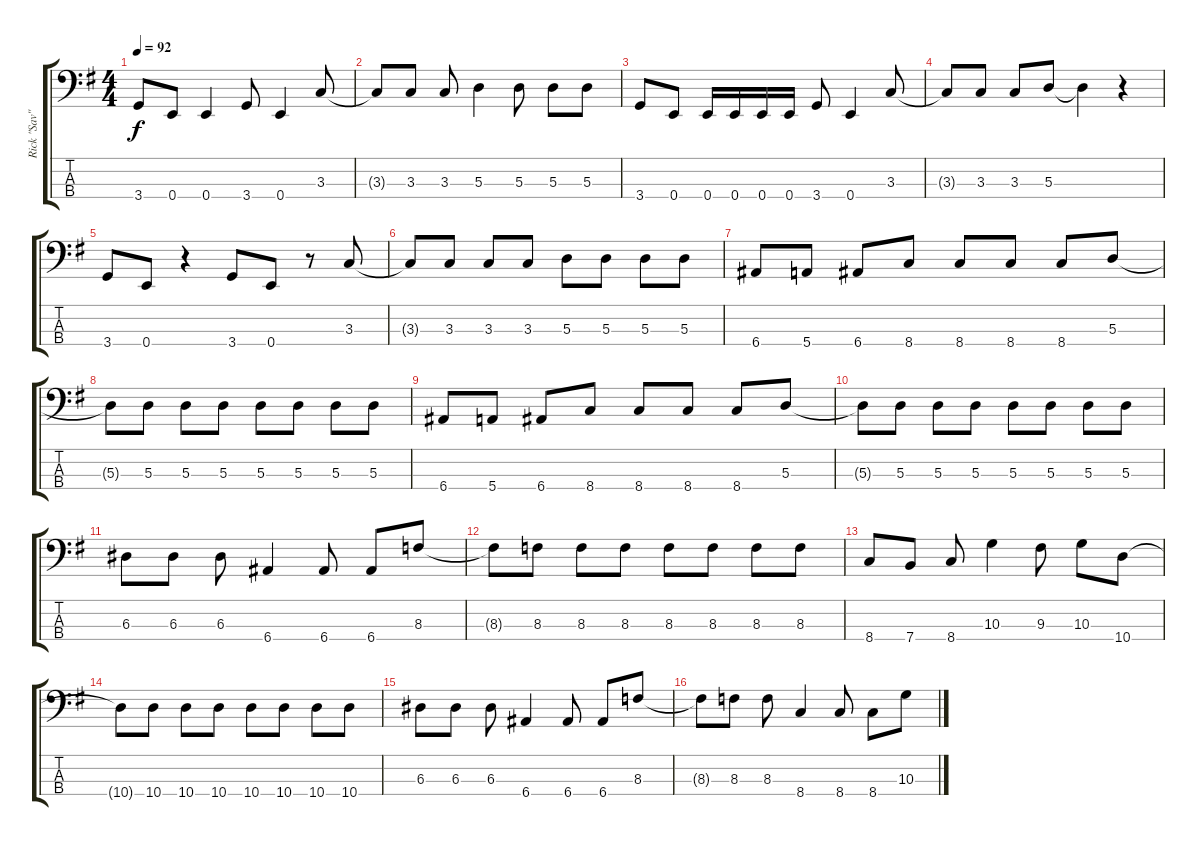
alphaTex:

\track ("Rick \"Sav\" Savage" "Rick \"Sav\"") {instrument slapbass1}
\staff {score tabs}
\tuning (G2 D2 A1 E1) {hide}
\ts (4 4)
\tempo 92
\clef f4
\ks eminor
3.4.8{dy f} 0.4.8 0.4.4 3.4.8 0.4.4 3.3.8 |
3.3{t}.8 3.3.8 3.3.8 5.3.4 5.3.8 5.3.8 5.3.8 |
3.4.8 0.4.8 0.4.16 0.4.16 0.4.16 0.4.16 3.4.8 0.4.4 3.3.8 |
3.3{t}.8 3.3.8 3.3.8 5.3.8 5.3{t}.4 r.4 |
3.4.8 0.4.8 r.4 3.4.8 0.4.8 r.8 3.3.8 |
3.3{t}.8 3.3.8 3.3.8 3.3.8 5.3.8 5.3.8 5.3.8 5.3.8 |
6.4.8 5.4.8 6.4.8 8.4.8 8.4.8 8.4.8 8.4.8 5.3.8 |
5.3{t}.8 5.3.8 5.3.8 5.3.8 5.3.8 5.3.8 5.3.8 5.3.8 |
6.4.8 5.4.8 6.4.8 8.4.8 8.4.8 8.4.8 8.4.8 5.3.8 |
5.3{t}.8 5.3.8 5.3.8 5.3.8 5.3.8 5.3.8 5.3.8 5.3.8 |
6.3.8 6.3.8 6.3.8 6.4.4 6.4.8 6.4.8 8.3.8 |
8.3{t}.8 8.3.8 8.3.8 8.3.8 8.3.8 8.3.8 8.3.8 8.3.8 |
8.4.8 7.4.8 8.4.8 10.3.4 9.3.8 10.3.8 10.4.8 |
10.4{t}.8 10.4.8 10.4.8 10.4.8 10.4.8 10.4.8 10.4.8 10.4.8 |
6.3.8 6.3.8 6.3.8 6.4.4 6.4.8 6.4.8 8.3.8 |
8.3{t}.8 8.3.8 8.3.8 8.4.4 8.4.8 8.4.8 10.3.8
